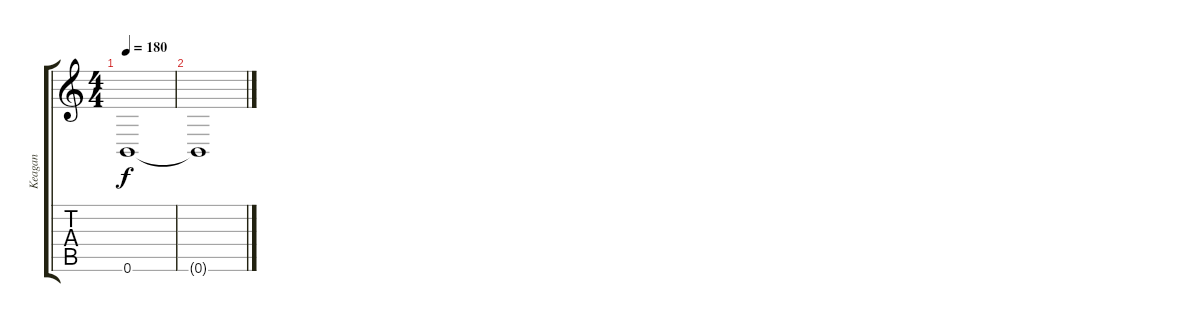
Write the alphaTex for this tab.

\track ("Keagan" "Keagan") {instrument overdrivenguitar}
\staff {score tabs}
\tuning (Db4 Ab3 E3 B2 Gb2 B1) {hide}
\ts (4 4)
\tempo 180
\clef g2
\ks c
0.6{t}.1{dy f} |
0.6{t}.1
